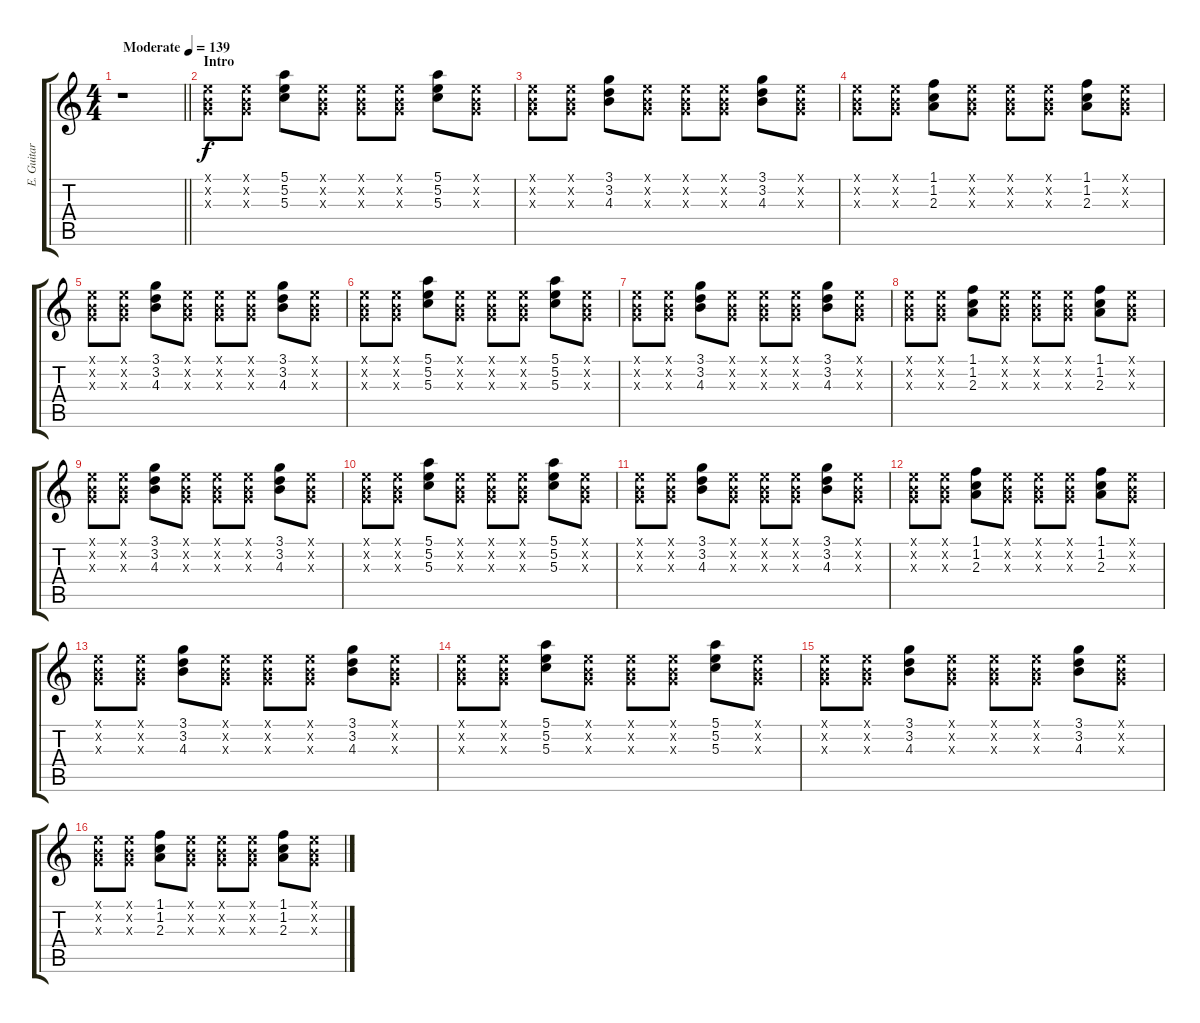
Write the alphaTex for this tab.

\track ("E. Guitar I" "E. Guitar ") {instrument electricguitarclean}
\staff {score tabs}
\tuning (E4 B3 G3 D3 A2 E2) {hide}
\ts (4 4)
\tempo (139 "Moderate")
\clef g2
\barLineRight lightlight
\ks aminor
r.1{dy f instrument electricguitarclean} |
\section ("" "Intro")
(0.1{x} 0.2{x} 0.3{x}).8 (0.1{x} 0.2{x} 0.3{x}).8 (5.1 5.2 5.3).8 (0.1{x} 0.2{x} 0.3{x}).8 (0.1{x} 0.2{x} 0.3{x}).8 (0.1{x} 0.2{x} 0.3{x}).8 (5.1 5.2 5.3).8 (0.1{x} 0.2{x} 0.3{x}).8 |
(0.1{x} 0.2{x} 0.3{x}).8 (0.1{x} 0.2{x} 0.3{x}).8 (3.1 3.2 4.3).8 (0.1{x} 0.2{x} 0.3{x}).8 (0.1{x} 0.2{x} 0.3{x}).8 (0.1{x} 0.2{x} 0.3{x}).8 (3.1 3.2 4.3).8 (0.1{x} 0.2{x} 0.3{x}).8 |
(0.1{x} 0.2{x} 0.3{x}).8 (0.1{x} 0.2{x} 0.3{x}).8 (1.1 1.2 2.3).8 (0.1{x} 0.2{x} 0.3{x}).8 (0.1{x} 0.2{x} 0.3{x}).8 (0.1{x} 0.2{x} 0.3{x}).8 (1.1 1.2 2.3).8 (0.1{x} 0.2{x} 0.3{x}).8 |
(0.1{x} 0.2{x} 0.3{x}).8 (0.1{x} 0.2{x} 0.3{x}).8 (3.1 3.2 4.3).8 (0.1{x} 0.2{x} 0.3{x}).8 (0.1{x} 0.2{x} 0.3{x}).8 (0.1{x} 0.2{x} 0.3{x}).8 (3.1 3.2 4.3).8 (0.1{x} 0.2{x} 0.3{x}).8 |
(0.1{x} 0.2{x} 0.3{x}).8 (0.1{x} 0.2{x} 0.3{x}).8 (5.1 5.2 5.3).8 (0.1{x} 0.2{x} 0.3{x}).8 (0.1{x} 0.2{x} 0.3{x}).8 (0.1{x} 0.2{x} 0.3{x}).8 (5.1 5.2 5.3).8 (0.1{x} 0.2{x} 0.3{x}).8 |
(0.1{x} 0.2{x} 0.3{x}).8 (0.1{x} 0.2{x} 0.3{x}).8 (3.1 3.2 4.3).8 (0.1{x} 0.2{x} 0.3{x}).8 (0.1{x} 0.2{x} 0.3{x}).8 (0.1{x} 0.2{x} 0.3{x}).8 (3.1 3.2 4.3).8 (0.1{x} 0.2{x} 0.3{x}).8 |
(0.1{x} 0.2{x} 0.3{x}).8 (0.1{x} 0.2{x} 0.3{x}).8 (1.1 1.2 2.3).8 (0.1{x} 0.2{x} 0.3{x}).8 (0.1{x} 0.2{x} 0.3{x}).8 (0.1{x} 0.2{x} 0.3{x}).8 (1.1 1.2 2.3).8 (0.1{x} 0.2{x} 0.3{x}).8 |
(0.1{x} 0.2{x} 0.3{x}).8 (0.1{x} 0.2{x} 0.3{x}).8 (3.1 3.2 4.3).8 (0.1{x} 0.2{x} 0.3{x}).8 (0.1{x} 0.2{x} 0.3{x}).8 (0.1{x} 0.2{x} 0.3{x}).8 (3.1 3.2 4.3).8 (0.1{x} 0.2{x} 0.3{x}).8 |
(0.1{x} 0.2{x} 0.3{x}).8 (0.1{x} 0.2{x} 0.3{x}).8 (5.1 5.2 5.3).8 (0.1{x} 0.2{x} 0.3{x}).8 (0.1{x} 0.2{x} 0.3{x}).8 (0.1{x} 0.2{x} 0.3{x}).8 (5.1 5.2 5.3).8 (0.1{x} 0.2{x} 0.3{x}).8 |
(0.1{x} 0.2{x} 0.3{x}).8 (0.1{x} 0.2{x} 0.3{x}).8 (3.1 3.2 4.3).8 (0.1{x} 0.2{x} 0.3{x}).8 (0.1{x} 0.2{x} 0.3{x}).8 (0.1{x} 0.2{x} 0.3{x}).8 (3.1 3.2 4.3).8 (0.1{x} 0.2{x} 0.3{x}).8 |
(0.1{x} 0.2{x} 0.3{x}).8 (0.1{x} 0.2{x} 0.3{x}).8 (1.1 1.2 2.3).8 (0.1{x} 0.2{x} 0.3{x}).8 (0.1{x} 0.2{x} 0.3{x}).8 (0.1{x} 0.2{x} 0.3{x}).8 (1.1 1.2 2.3).8 (0.1{x} 0.2{x} 0.3{x}).8 |
(0.1{x} 0.2{x} 0.3{x}).8 (0.1{x} 0.2{x} 0.3{x}).8 (3.1 3.2 4.3).8 (0.1{x} 0.2{x} 0.3{x}).8 (0.1{x} 0.2{x} 0.3{x}).8 (0.1{x} 0.2{x} 0.3{x}).8 (3.1 3.2 4.3).8 (0.1{x} 0.2{x} 0.3{x}).8 |
(0.1{x} 0.2{x} 0.3{x}).8 (0.1{x} 0.2{x} 0.3{x}).8 (5.1 5.2 5.3).8 (0.1{x} 0.2{x} 0.3{x}).8 (0.1{x} 0.2{x} 0.3{x}).8 (0.1{x} 0.2{x} 0.3{x}).8 (5.1 5.2 5.3).8 (0.1{x} 0.2{x} 0.3{x}).8 |
(0.1{x} 0.2{x} 0.3{x}).8 (0.1{x} 0.2{x} 0.3{x}).8 (3.1 3.2 4.3).8 (0.1{x} 0.2{x} 0.3{x}).8 (0.1{x} 0.2{x} 0.3{x}).8 (0.1{x} 0.2{x} 0.3{x}).8 (3.1 3.2 4.3).8 (0.1{x} 0.2{x} 0.3{x}).8 |
(0.1{x} 0.2{x} 0.3{x}).8 (0.1{x} 0.2{x} 0.3{x}).8 (1.1 1.2 2.3).8 (0.1{x} 0.2{x} 0.3{x}).8 (0.1{x} 0.2{x} 0.3{x}).8 (0.1{x} 0.2{x} 0.3{x}).8 (1.1 1.2 2.3).8 (0.1{x} 0.2{x} 0.3{x}).8
